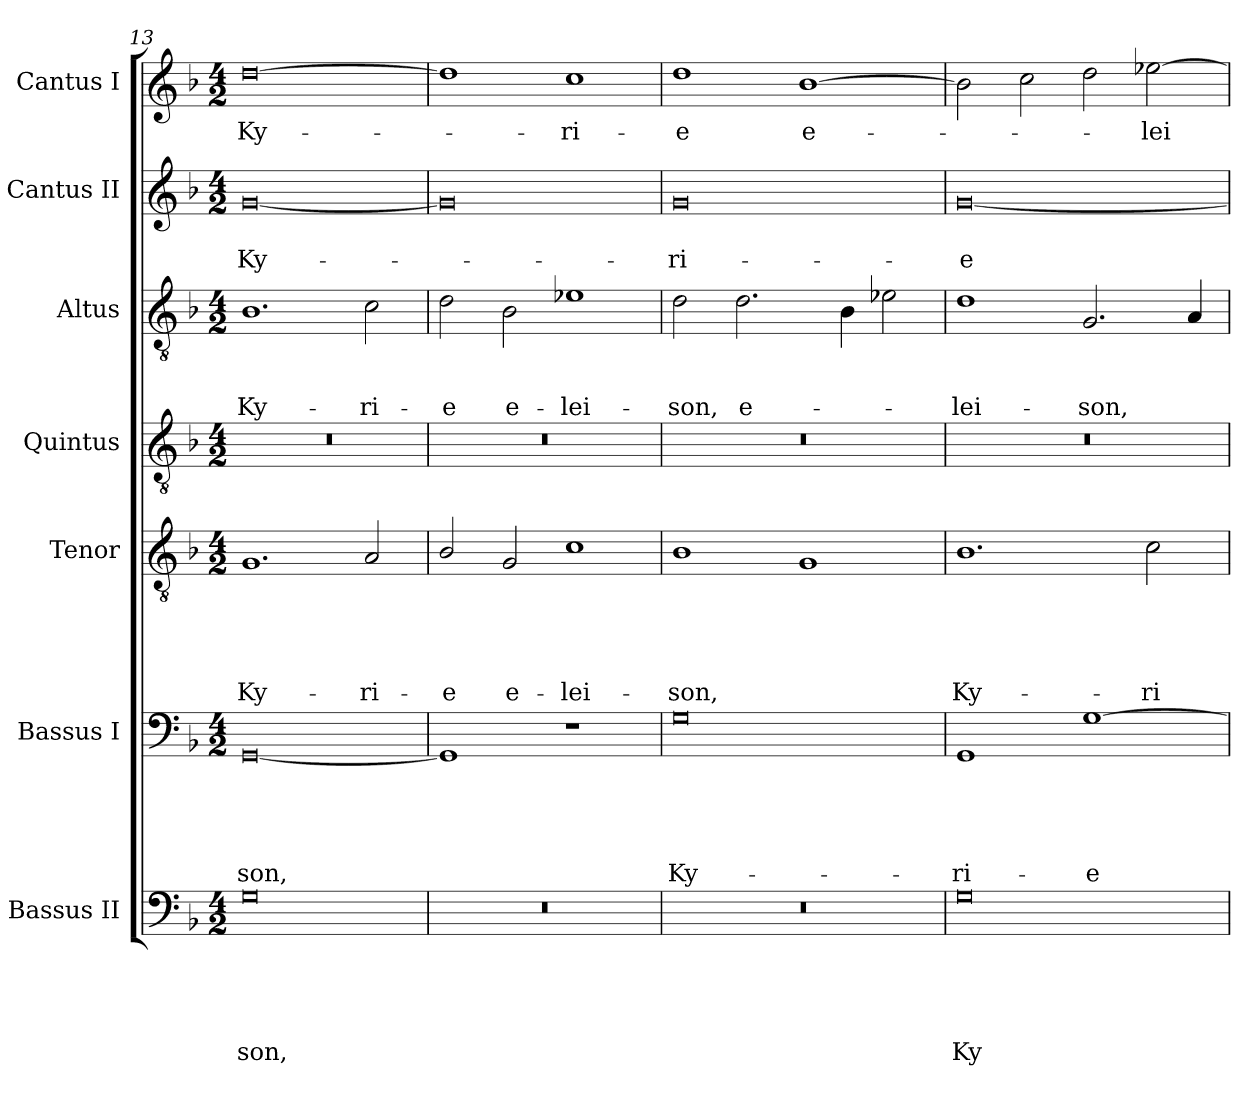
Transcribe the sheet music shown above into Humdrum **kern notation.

**kern	**text	**text	**text	**text	**text	**kern	**text	**text	**text	**text	**text	**kern	**text	**text	**text	**text	**text	**kern	**kern	**text	**text	**text	**kern	**text	**text	**kern	**text
*part7	*part7	*part7	*part7	*part7	*part7	*part6	*part6	*part6	*part6	*part6	*part6	*part5	*part5	*part5	*part5	*part5	*part5	*part4	*part3	*part3	*part3	*part3	*part2	*part2	*part2	*part1	*part1
*staff7	*staff7	*staff7	*staff7	*staff7	*staff7	*staff6	*staff6	*staff6	*staff6	*staff6	*staff6	*staff5	*staff5	*staff5	*staff5	*staff5	*staff5	*staff4	*staff3	*staff3	*staff3	*staff3	*staff2	*staff2	*staff2	*staff1	*staff1
*I"Bassus II	*	*	*	*	*	*I"Bassus I	*	*	*	*	*	*I"Tenor	*	*	*	*	*	*I"Quintus	*I"Altus	*	*	*	*I"Cantus II	*	*	*I"Cantus I	*
*clefF4	*	*	*	*	*	*clefF4	*	*	*	*	*	*clefGv2	*	*	*	*	*	*clefGv2	*clefGv2	*	*	*	*clefG2	*	*	*clefG2	*
*k[b-]	*	*	*	*	*	*k[b-]	*	*	*	*	*	*k[b-]	*	*	*	*	*	*k[b-]	*k[b-]	*	*	*	*k[b-]	*	*	*k[b-]	*
*M4/2	*	*	*	*	*	*M4/2	*	*	*	*	*	*M4/2	*	*	*	*	*	*M4/2	*M4/2	*	*	*	*M4/2	*	*	*M4/2	*
=13	=13	=13	=13	=13	=13	=13	=13	=13	=13	=13	=13	=13	=13	=13	=13	=13	=13	=13	=13	=13	=13	=13	=13	=13	=13	=13	=13
0G\	.	.	.	.	-son,	[0GG/	.	.	.	.	-son,	1.G/	.	.	.	.	Ky-	0r	1.B-\	.	.	Ky-	[0g/	.	Ky-	[0dd\	Ky-
.	.	.	.	.	.	.	.	.	.	.	.	2A/	.	.	.	.	-ri-	.	2c\	.	.	-ri-	.	.	.	.	.
=14	=14	=14	=14	=14	=14	=14	=14	=14	=14	=14	=14	=14	=14	=14	=14	=14	=14	=14	=14	=14	=14	=14	=14	=14	=14	=14	=14
0r	.	.	.	.	.	1GG/]	.	.	.	.	.	2B-/	.	.	.	.	-e	0r	2d\	.	.	-e	0g/]	.	.	1dd\]	.
.	.	.	.	.	.	.	.	.	.	.	.	2G/	.	.	.	.	e-	.	2B-\	.	.	e-	.	.	.	.	.
.	.	.	.	.	.	1r	.	.	.	.	.	1c\	.	.	.	.	-lei-	.	1e-X\	.	.	-lei-	.	.	.	1cc\	-ri-
=15	=15	=15	=15	=15	=15	=15	=15	=15	=15	=15	=15	=15	=15	=15	=15	=15	=15	=15	=15	=15	=15	=15	=15	=15	=15	=15	=15
0r	.	.	.	.	.	0G\	.	.	.	.	Ky-	1B-\	.	.	.	.	-son,	0r	2d\	.	.	-son,	0g/	.	-ri-	1dd\	-e
.	.	.	.	.	.	.	.	.	.	.	.	.	.	.	.	.	.	.	2.d\	.	.	e-	.	.	.	.	.
.	.	.	.	.	.	.	.	.	.	.	.	1G/	.	.	.	.	.	.	.	.	.	.	.	.	.	[1b-\	e-
.	.	.	.	.	.	.	.	.	.	.	.	.	.	.	.	.	.	.	4B-\	.	.	.	.	.	.	.	.
.	.	.	.	.	.	.	.	.	.	.	.	.	.	.	.	.	.	.	2e-X\	.	.	.	.	.	.	.	.
=16	=16	=16	=16	=16	=16	=16	=16	=16	=16	=16	=16	=16	=16	=16	=16	=16	=16	=16	=16	=16	=16	=16	=16	=16	=16	=16	=16
0G\	.	.	.	.	Ky-	1GG/	.	.	.	.	-ri-	1.B-\	.	.	.	.	Ky-	0r	1d\	.	.	-lei-	[0g/	.	-e	2b-\]	.
.	.	.	.	.	.	.	.	.	.	.	.	.	.	.	.	.	.	.	.	.	.	.	.	.	.	2cc\	.
.	.	.	.	.	.	[1G\	.	.	.	.	-e	.	.	.	.	.	.	.	2.G/	.	.	-son,	.	.	.	2dd\	.
.	.	.	.	.	.	.	.	.	.	.	.	2c\	.	.	.	.	-ri-	.	.	.	.	.	.	.	.	[2ee-X\	-lei-
.	.	.	.	.	.	.	.	.	.	.	.	.	.	.	.	.	.	.	4A/	.	.	.	.	.	.	.	.
=	=	=	=	=	=	=	=	=	=	=	=	=	=	=	=	=	=	=	=	=	=	=	=	=	=	=	=
*-	*-	*-	*-	*-	*-	*-	*-	*-	*-	*-	*-	*-	*-	*-	*-	*-	*-	*-	*-	*-	*-	*-	*-	*-	*-	*-	*-
